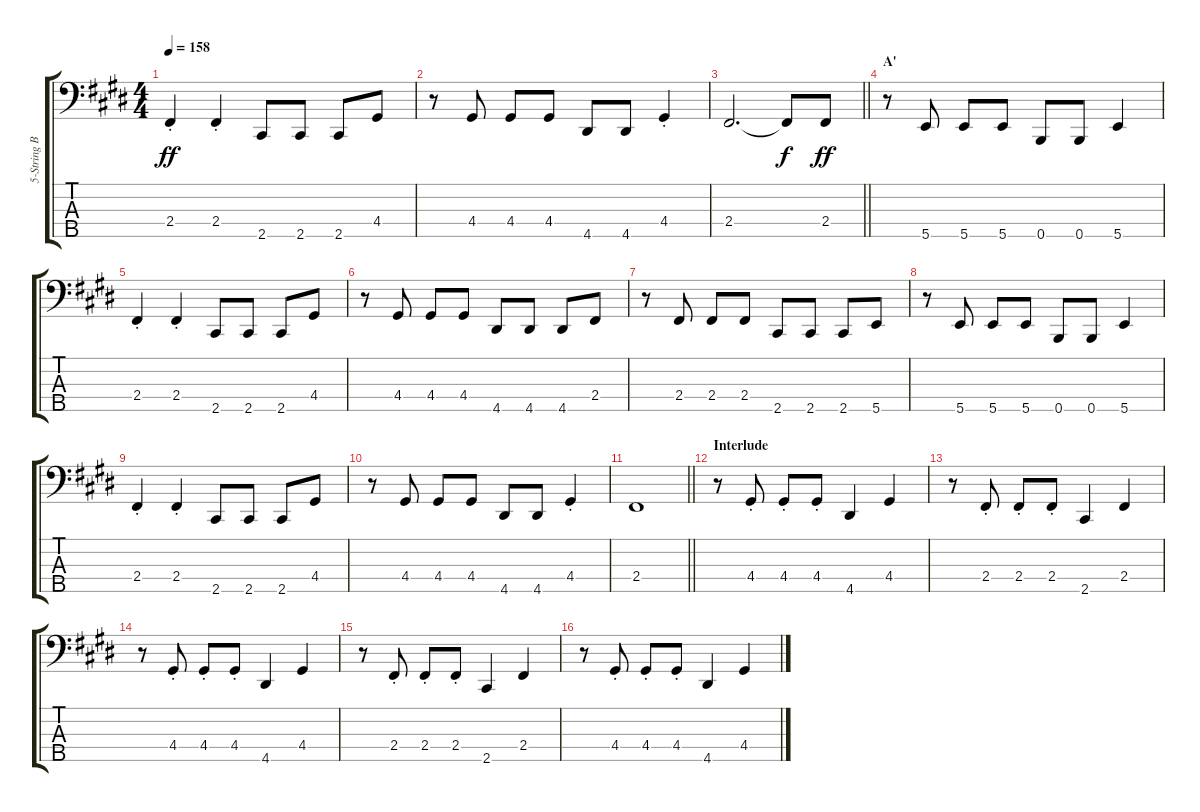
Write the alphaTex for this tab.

\track ("5-String Bass" "5-String B") {instrument electricbassfinger}
\staff {score tabs}
\tuning (G2 D2 A1 E1 B0) {hide}
\ts (4 4)
\tempo 158
\clef f4
\ks e
2.4{st}.4{dy ff} 2.4{st}.4 2.5.8 2.5.8 2.5.8 4.4.8 |
r.8 4.4.8 4.4.8 4.4.8 4.5.8 4.5.8 4.4{st}.4 |
\barLineRight lightlight
2.4.2{d} 2.4{t}.8{dy f} 2.4.8{dy ff} |
\section ("" "A'")
r.8 5.5.8 5.5.8 5.5.8 0.5.8 0.5.8 5.5.4 |
2.4{st}.4 2.4{st}.4 2.5.8 2.5.8 2.5.8 4.4.8 |
r.8 4.4.8 4.4.8 4.4.8 4.5.8 4.5.8 4.5.8 2.4.8 |
r.8 2.4.8 2.4.8 2.4.8 2.5.8 2.5.8 2.5.8 5.5.8 |
r.8 5.5.8 5.5.8 5.5.8 0.5.8 0.5.8 5.5.4 |
2.4{st}.4 2.4{st}.4 2.5.8 2.5.8 2.5.8 4.4.8 |
r.8 4.4.8 4.4.8 4.4.8 4.5.8 4.5.8 4.4{st}.4 |
\barLineRight lightlight
2.4.1 |
\section ("" "Interlude")
r.8 4.4{st}.8 4.4{st}.8 4.4{st}.8 4.5.4 4.4.4 |
r.8 2.4{st}.8 2.4{st}.8 2.4{st}.8 2.5.4 2.4.4 |
r.8 4.4{st}.8 4.4{st}.8 4.4{st}.8 4.5.4 4.4.4 |
r.8 2.4{st}.8 2.4{st}.8 2.4{st}.8 2.5.4 2.4.4 |
r.8 4.4{st}.8 4.4{st}.8 4.4{st}.8 4.5.4 4.4.4
